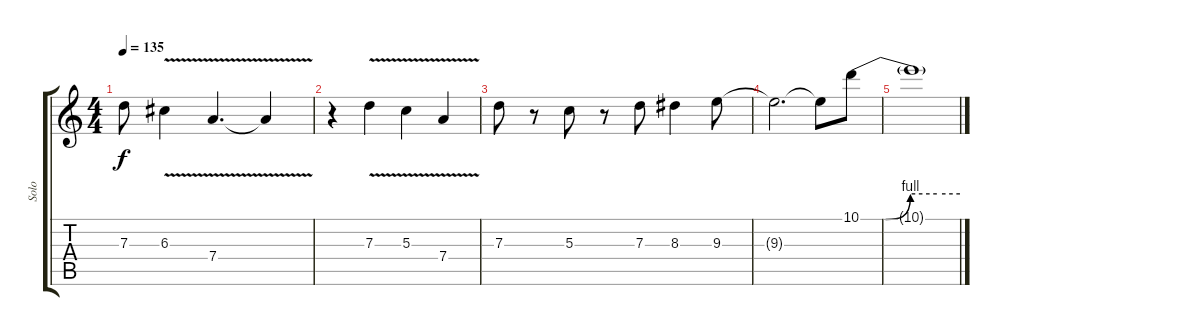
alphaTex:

\track ("Solo" "Solo") {instrument overdrivenguitar}
\staff {score tabs}
\tuning (E4 B3 G3 D3 A2 E2) {hide}
\ts (4 4)
\tempo 135
\clef g2
\ks c
7.3.8{dy f} 6.3{v}.4 7.4{v}.4{d} 7.4{t}.4 |
r.4 7.3{v}.4 5.3{v}.4 7.4{v}.4 |
7.3.8 r.8 5.3.8 r.8 7.3.8 8.3.4 9.3.8 |
9.3{t}.2{d} 9.3{t}.8 10.1{be (custom 0 0 15 0 30 4 46 4 60 4)}.8 |
10.1{t}.1
